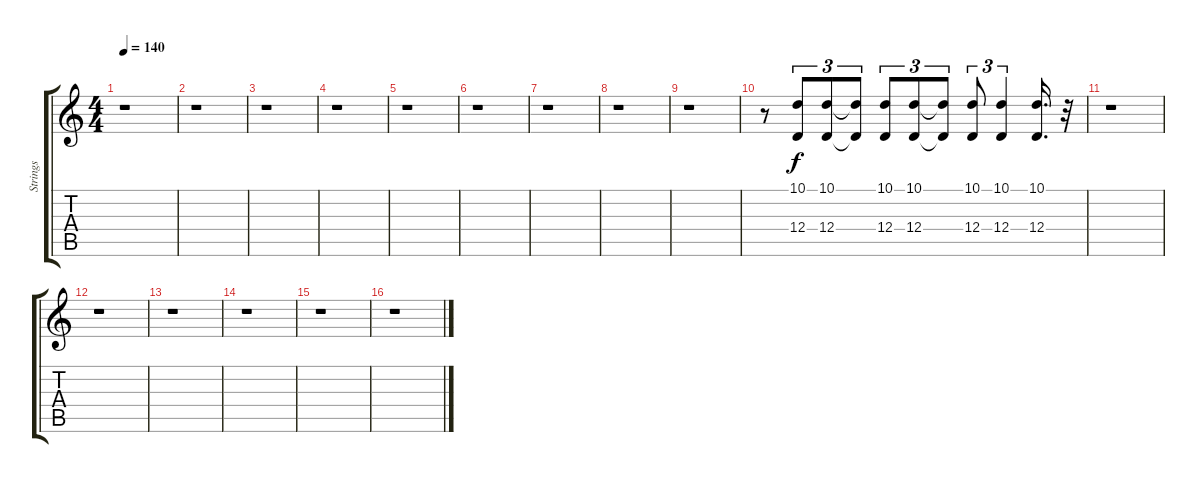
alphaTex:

\track ("Strings" "Strings") {instrument stringensemble1}
\staff {score tabs}
\tuning (E4 B3 G3 D3 A2 E2) {hide}
\ts (4 4)
\tempo 140
\clef g2
\ks c
r.1{dy f} |
r.1 |
r.1 |
r.1 |
r.1 |
r.1 |
r.1 |
r.1 |
r.1 |
r.8 (10.1 12.4).8{tu (3 2)} (10.1 12.4).8{tu (3 2)} (10.1{t} 12.4{t}).8{tu (3 2)} (10.1 12.4).8{tu (3 2)} (10.1 12.4).8{tu (3 2)} (10.1{t} 12.4{t}).8{tu (3 2)} (10.1 12.4).8{tu (3 2)} (10.1 12.4).4{tu (3 2)} (10.1 12.4).16{d} r.32 |
r.1 |
r.1 |
r.1 |
r.1 |
r.1 |
r.1
